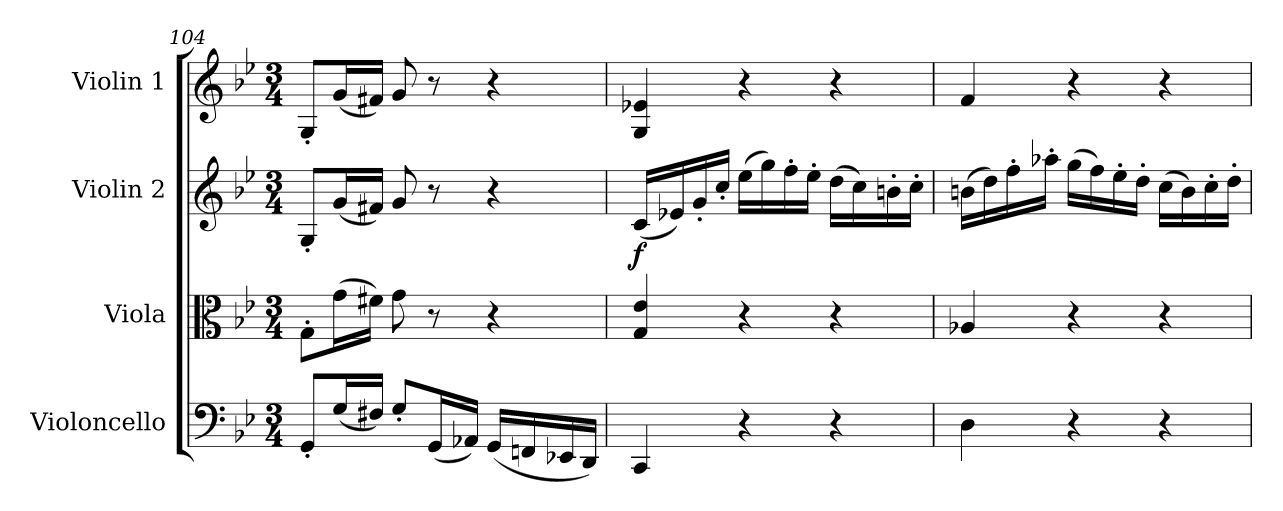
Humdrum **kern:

**kern	**kern	**kern	**dynam	**kern
*part4	*part3	*part2	*part2	*part1
*staff4	*staff3	*staff2	*staff2	*staff1
*I"Violoncello	*I"Viola	*I"Violin 2	*	*I"Violin 1
*I'Vc	*I'Vla	*I'Vln	*	*I'Vln
*clefF4	*clefC3	*clefG2	*	*clefG2
*k[b-e-]	*k[b-e-]	*k[b-e-]	*	*k[b-e-]
*M3/4	*M3/4	*M3/4	*	*M3/4
=104	=104	=104	=104	=104
8GG'/L	8G'\L	8G'/L	.	8G'/L
(<16G/L	(>16g\L	(<16g/L	.	(<16g/L
16F#X/JJ)	16f#X\JJ)	16f#X/JJ)	.	16f#X/JJ)
8G'/L	8g\	8g/	.	8g/
(<16GG/L	8r	8r	.	8r
16AA-X/JJ)	.	.	.	.
(<16GG/LL	4r	4r	.	4r
16FFn/	.	.	.	.
16EE-X/	.	.	.	.
16DD/JJ)	.	.	.	.
=105	=105	=105	=105	=105
!	!	!	!LO:DY:b	!
4CC/	4G/ 4e-/	(<16c/LL	f	4G/ 4e-X/
.	.	16e-X/)	.	.
.	.	16g'/	.	.
.	.	16cc'/JJ	.	.
4r	4r	(>16ee-\LL	.	4r
.	.	16gg\)	.	.
.	.	16ff'\	.	.
.	.	16ee-'\JJ	.	.
4r	4r	(>16dd\LL	.	4r
.	.	16cc\)	.	.
.	.	16bn'\	.	.
.	.	16cc'\JJ	.	.
!!LO:LB:g=z
=106	=106	=106	=106	=106
4D\	4A-X/	(>16bn\LL	.	4f/
.	.	16dd\)	.	.
.	.	16ff'\	.	.
.	.	16aa-X'\JJ	.	.
4r	4r	(>16gg\LL	.	4r
.	.	16ff\)	.	.
.	.	16ee-'\	.	.
.	.	16dd'\JJ	.	.
4r	4r	(>16cc\LL	.	4r
.	.	16b\)	.	.
.	.	16cc'\	.	.
.	.	16dd'\JJ	.	.
=	=	=	=	=
*-	*-	*-	*-	*-
